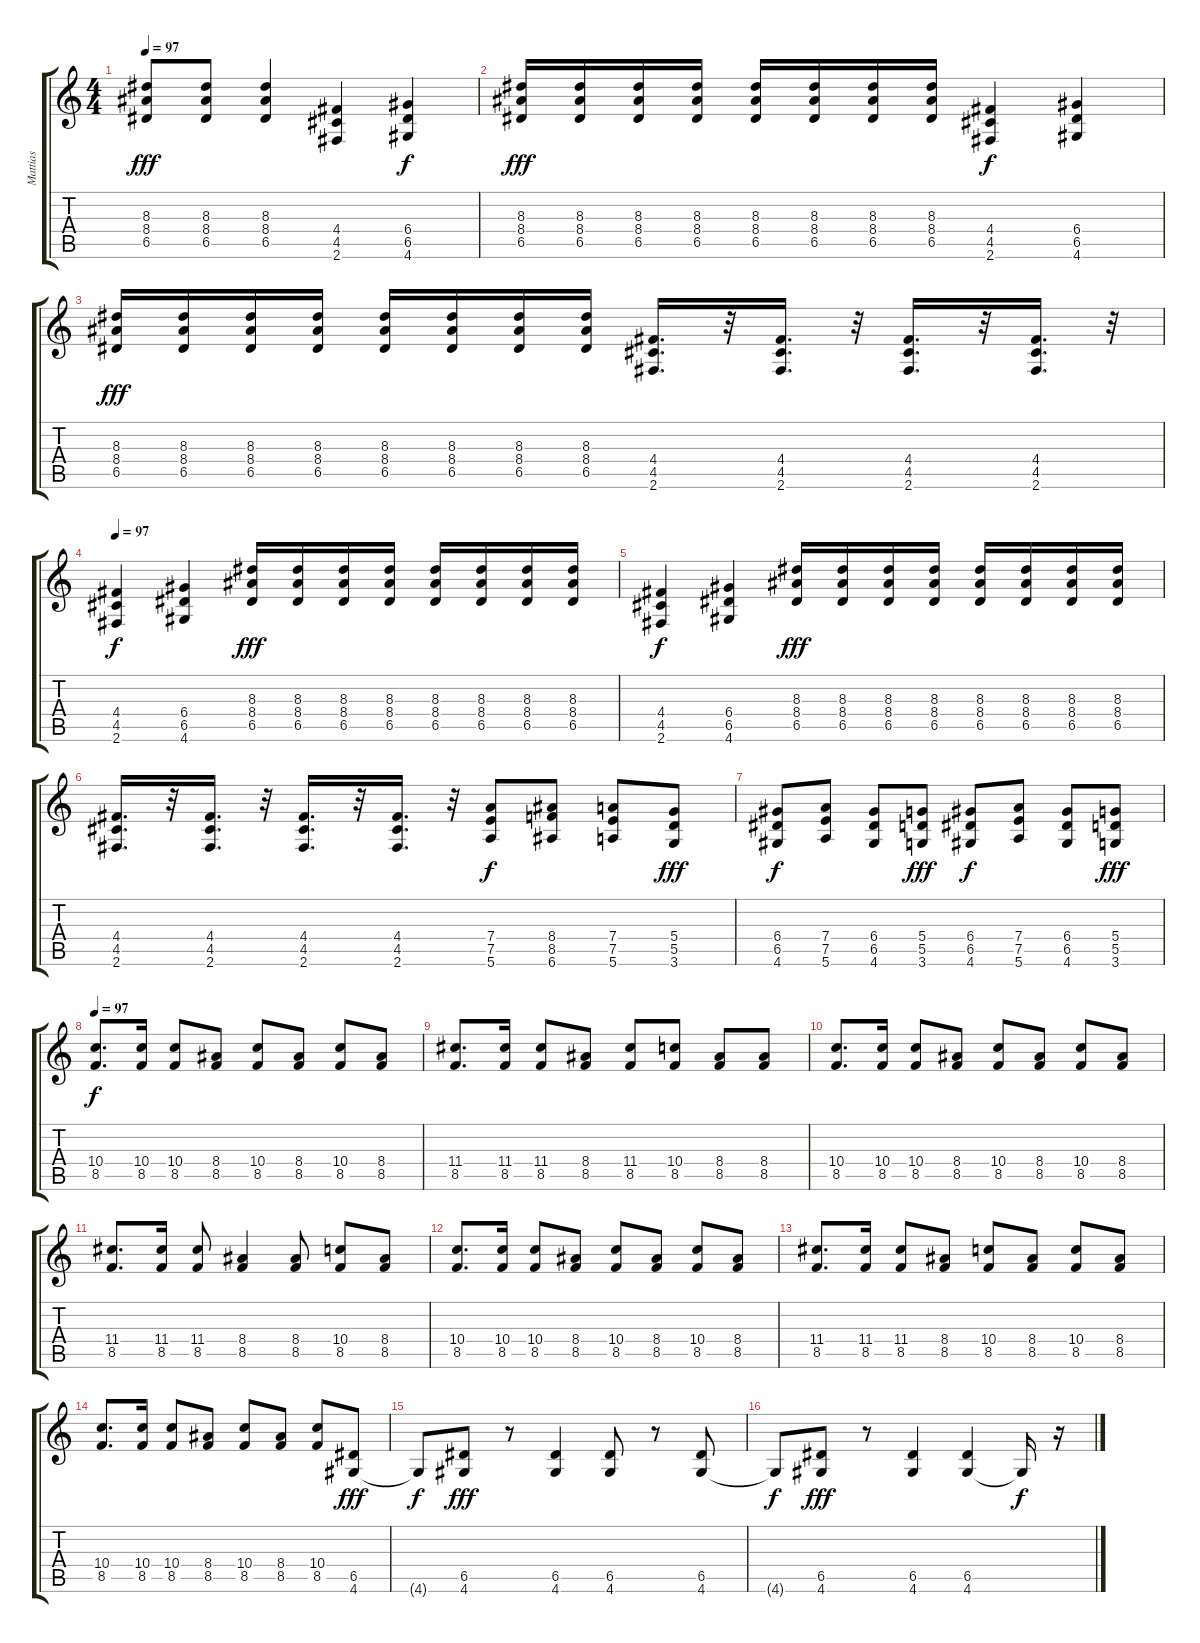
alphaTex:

\track ("Mattias" "Mattias") {instrument distortionguitar}
\staff {score tabs}
\tuning (E4 B3 G3 D3 A2 E2) {hide}
\ts (4 4)
\tempo 97
\clef g2
\ks c
(8.3 8.4 6.5).8{dy fff} (8.3 8.4 6.5).8 (8.3 8.4 6.5).4 (4.4 4.5 2.6).4 (6.4 6.5 4.6).4{dy f} |
(8.3 8.4 6.5).16{dy fff} (8.3 8.4 6.5).16 (8.3 8.4 6.5).16 (8.3 8.4 6.5).16 (8.3 8.4 6.5).16 (8.3 8.4 6.5).16 (8.3 8.4 6.5).16 (8.3 8.4 6.5).16 (4.4 4.5 2.6).4{dy f} (6.4 6.5 4.6).4 |
(8.3 8.4 6.5).16{dy fff} (8.3 8.4 6.5).16 (8.3 8.4 6.5).16 (8.3 8.4 6.5).16 (8.3 8.4 6.5).16 (8.3 8.4 6.5).16 (8.3 8.4 6.5).16 (8.3 8.4 6.5).16 (4.4 4.5 2.6).16{d} r.32 (4.4 4.5 2.6).16{d} r.32 (4.4 4.5 2.6).16{d} r.32 (4.4 4.5 2.6).16{d} r.32 |
\tempo 97
(4.4 4.5 2.6).4{dy f} (6.4 6.5 4.6).4 (8.3 8.4 6.5).16{dy fff} (8.3 8.4 6.5).16 (8.3 8.4 6.5).16 (8.3 8.4 6.5).16 (8.3 8.4 6.5).16 (8.3 8.4 6.5).16 (8.3 8.4 6.5).16 (8.3 8.4 6.5).16 |
(4.4 4.5 2.6).4{dy f} (6.4 6.5 4.6).4 (8.3 8.4 6.5).16{dy fff} (8.3 8.4 6.5).16 (8.3 8.4 6.5).16 (8.3 8.4 6.5).16 (8.3 8.4 6.5).16 (8.3 8.4 6.5).16 (8.3 8.4 6.5).16 (8.3 8.4 6.5).16 |
(4.4 4.5 2.6).16{d} r.32 (4.4 4.5 2.6).16{d} r.32 (4.4 4.5 2.6).16{d} r.32 (4.4 4.5 2.6).16{d} r.32 (7.4 7.5 5.6).8{dy f} (8.4 8.5 6.6).8 (7.4 7.5 5.6).8 (5.4 5.5 3.6).8{dy fff} |
(6.4 6.5 4.6).8{dy f} (7.4 7.5 5.6).8 (6.4 6.5 4.6).8 (5.4 5.5 3.6).8{dy fff} (6.4 6.5 4.6).8{dy f} (7.4 7.5 5.6).8 (6.4 6.5 4.6).8 (5.4 5.5 3.6).8{dy fff} |
\tempo 97
(10.4 8.5).8{d dy f} (10.4 8.5).16 (10.4 8.5).8 (8.4 8.5).8 (10.4 8.5).8 (8.4 8.5).8 (10.4 8.5).8 (8.4 8.5).8 |
(11.4 8.5).8{d} (11.4 8.5).16 (11.4 8.5).8 (8.4 8.5).8 (11.4 8.5).8 (10.4 8.5).8 (8.4 8.5).8 (8.4 8.5).8 |
(10.4 8.5).8{d} (10.4 8.5).16 (10.4 8.5).8 (8.4 8.5).8 (10.4 8.5).8 (8.4 8.5).8 (10.4 8.5).8 (8.4 8.5).8 |
(11.4 8.5).8{d} (11.4 8.5).16 (11.4 8.5).8 (8.4 8.5).4 (8.4 8.5).8 (10.4 8.5).8 (8.4 8.5).8 |
(10.4 8.5).8{d} (10.4 8.5).16 (10.4 8.5).8 (8.4 8.5).8 (10.4 8.5).8 (8.4 8.5).8 (10.4 8.5).8 (8.4 8.5).8 |
(11.4 8.5).8{d} (11.4 8.5).16 (11.4 8.5).8 (8.4 8.5).8 (10.4 8.5).8 (8.4 8.5).8 (10.4 8.5).8 (8.4 8.5).8 |
(10.4 8.5).8{d} (10.4 8.5).16 (10.4 8.5).8 (8.4 8.5).8 (10.4 8.5).8 (8.4 8.5).8 (10.4 8.5).8 (6.5 4.6).8{dy fff} |
4.6{t}.8{dy f} (6.5 4.6).8{dy fff} r.8 (6.5 4.6).4 (6.5 4.6).8 r.8 (6.5 4.6).8 |
4.6{t}.8{dy f} (6.5 4.6).8{dy fff} r.8 (6.5 4.6).4 (6.5 4.6).4 4.6{t}.16{dy f} r.16
